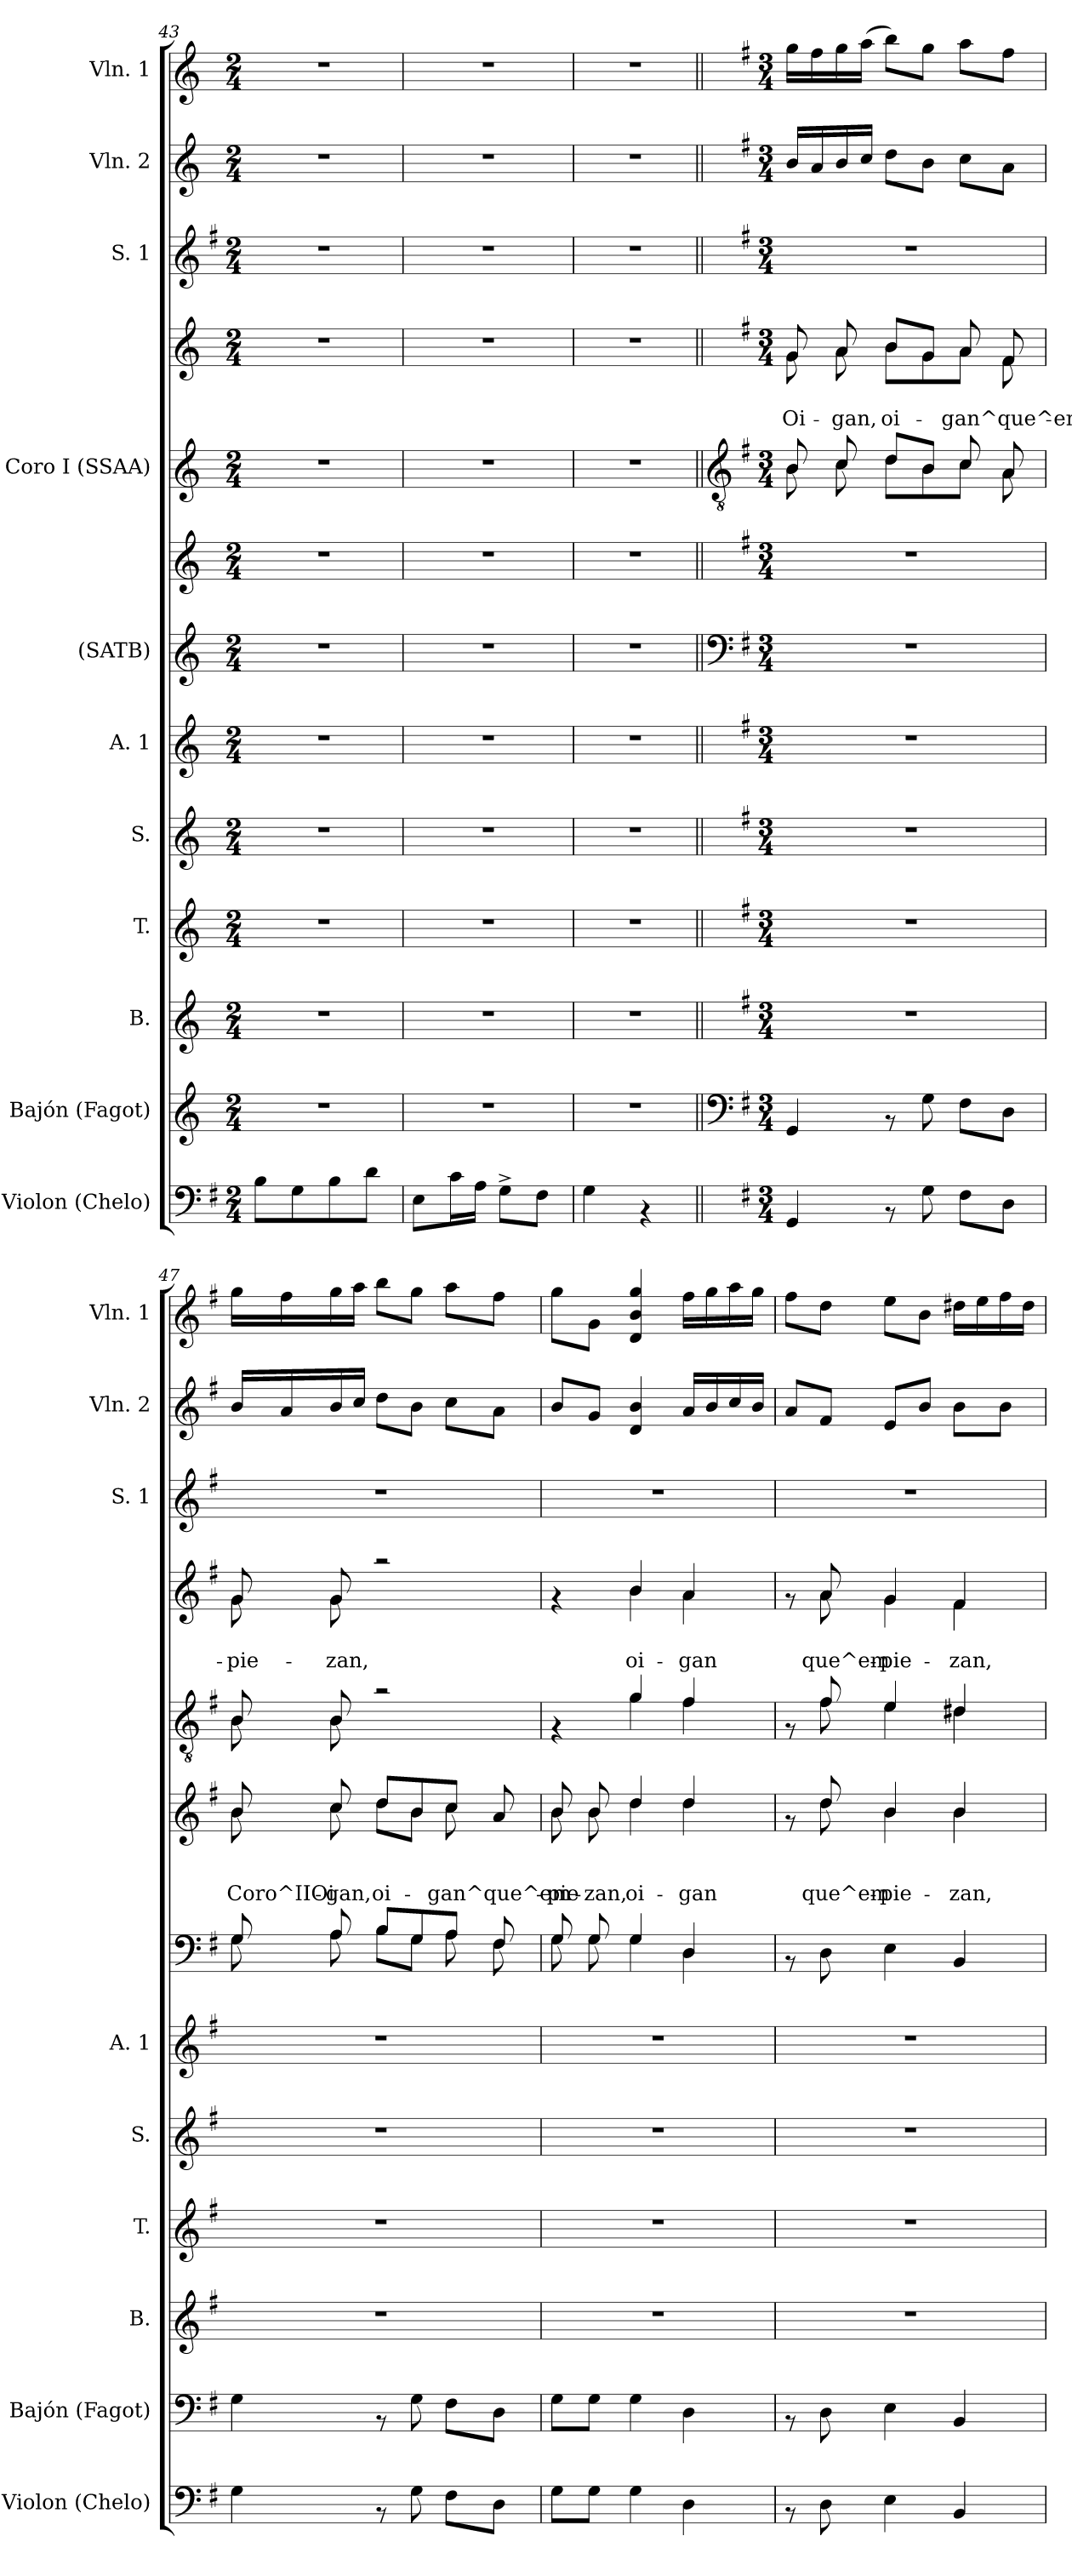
**kern	**kern	**kern	**kern	**kern	**kern	**kern	**kern	**text	**text	**text	**kern	**kern	**text	**text	**kern	**kern	**kern
*part11	*part10	*part9	*part8	*part7	*part6	*part5	*part5	*part5	*part5	*part5	*part4	*part4	*part4	*part4	*part3	*part2	*part1
*staff13	*staff12	*staff11	*staff10	*staff9	*staff8	*staff7	*staff6	*staff6	*staff6	*staff6	*staff5	*staff4	*staff4	*staff4	*staff3	*staff2	*staff1
*I"Violon (Chelo)	*I"Bajón (Fagot)	*I"B.	*I"T.	*I"S.	*I"A. 1	*I"(SATB)	*	*	*	*	*I"Coro I (SSAA)	*	*	*	*I"S. 1	*I"Vln. 2	*I"Vln. 1
*I'Violon (Chelo)	*I'Bajón (Fagot)	*I'B.	*I'T.	*I'S.	*I'A. 1	*	*	*	*	*	*	*	*	*	*I'S. 1	*I'Vln. 2	*I'Vln. 1
*clefF4	*clefG2	*clefG2	*clefG2	*clefG2	*clefG2	*clefG2	*clefG2	*	*	*	*clefG2	*clefG2	*	*	*clefG2	*clefG2	*clefG2
*k[f#]	*k[]	*k[]	*k[]	*k[]	*k[]	*k[]	*k[]	*	*	*	*k[]	*k[]	*	*	*k[f#]	*k[]	*k[]
*G:	*C:	*C:	*C:	*C:	*C:	*C:	*C:	*	*	*	*C:	*C:	*	*	*G:	*C:	*C:
*M2/4	*M2/4	*M2/4	*M2/4	*M2/4	*M2/4	*M2/4	*M2/4	*	*	*	*M2/4	*M2/4	*	*	*M2/4	*M2/4	*M2/4
=43	=43	=43	=43	=43	=43	=43	=43	=43	=43	=43	=43	=43	=43	=43	=43	=43	=43
8B\L	2r	2r	2r	2r	2r	2r	2r	.	.	.	2r	2r	.	.	2r	2r	2r
8G\	.	.	.	.	.	.	.	.	.	.	.	.	.	.	.	.	.
8B\	.	.	.	.	.	.	.	.	.	.	.	.	.	.	.	.	.
8d\J	.	.	.	.	.	.	.	.	.	.	.	.	.	.	.	.	.
=44	=44	=44	=44	=44	=44	=44	=44	=44	=44	=44	=44	=44	=44	=44	=44	=44	=44
8E\L	2r	2r	2r	2r	2r	2r	2r	.	.	.	2r	2r	.	.	2r	2r	2r
16c\L	.	.	.	.	.	.	.	.	.	.	.	.	.	.	.	.	.
16A\JJ	.	.	.	.	.	.	.	.	.	.	.	.	.	.	.	.	.
8G^>\L	.	.	.	.	.	.	.	.	.	.	.	.	.	.	.	.	.
8F#\J	.	.	.	.	.	.	.	.	.	.	.	.	.	.	.	.	.
=45	=45	=45	=45	=45	=45	=45	=45	=45	=45	=45	=45	=45	=45	=45	=45	=45	=45
4G\	2r	2r	2r	2r	2r	2r	2r	.	.	.	2r	2r	.	.	2r	2r	2r
4rAA	.	.	.	.	.	.	.	.	.	.	.	.	.	.	.	.	.
!!LO:PB:g=z
=46||	=46||	=46||	=46||	=46||	=46||	=46||	=46||	=46||	=46||	=46||	=46||	=46||	=46||	=46||	=46||	=46||	=46||
*	*clefF4	*	*	*	*	*clefF4	*	*	*	*	*clefGv2	*	*	*	*	*	*
*	*k[f#]	*k[f#]	*k[f#]	*k[f#]	*k[f#]	*k[f#]	*k[f#]	*	*	*	*k[f#]	*k[f#]	*	*	*	*k[f#]	*k[f#]
*	*G:	*G:	*G:	*G:	*G:	*G:	*G:	*	*	*	*G:	*G:	*	*	*	*G:	*G:
*M3/4	*M3/4	*M3/4	*M3/4	*M3/4	*M3/4	*M3/4	*M3/4	*	*	*	*M3/4	*M3/4	*	*	*M3/4	*M3/4	*M3/4
*	*	*	*	*	*	*	*	*	*	*	*^	*^	*	*	*	*	*
!	!	!	!	!	!	!	!	!	!	!	!	!	!	!	!	!LO:LY:b	!	!	!
4GG/	4GG/	2.r	2.r	2.r	2.r	2.r	2.r	.	.	.	8B/	8B\	8g/	8g\	.	Oi-	2.r	16b/LL	16gg\LL
.	.	.	.	.	.	.	.	.	.	.	.	.	.	.	.	.	.	16a/	16ff#\
!	!	!	!	!	!	!	!	!	!	!	!	!	!	!	!	!LO:LY:b	!	!	!
.	.	.	.	.	.	.	.	.	.	.	8c/	8c\	8a\	8a/	.	-gan,	.	16b/	16gg\
.	.	.	.	.	.	.	.	.	.	.	.	.	.	.	.	.	.	16cc/JJ	(>16aa\JJ
!	!	!	!	!	!	!	!	!	!	!	!	!	!	!	!	!LO:LY:b	!	!	!
8rAA	8rAA	.	.	.	.	.	.	.	.	.	8d\L	8d/L	8b\L	8b/L	.	oi-	.	8dd\L	8bb\L)
8G\	8G\	.	.	.	.	.	.	.	.	.	8B\	8B/J	8g\	8g/J	.	.	.	8b\J	8gg\J
!	!	!	!	!	!	!	!	!	!	!	!	!	!	!	!	!LO:LY:b	!	!	!
8F#\L	8F#\L	.	.	.	.	.	.	.	.	.	8c\J	8c/	8a\J	8a/	.	-gan^que^em-	.	8cc\L	8aa\L
8D\J	8D\J	.	.	.	.	.	.	.	.	.	8A/	8A\	8f#/	8f#\	.	.	.	8a\J	8ff#\J
=47	=47	=47	=47	=47	=47	=47	=47	=47	=47	=47	=47	=47	=47	=47	=47	=47	=47	=47	=47
*	*	*	*	*	*	*^	*^	*	*	*	*	*	*	*	*	*	*	*	*
!	!	!	!	!	!	!	!	!	!	!	!	!LO:LY:b:rj	!	!	!	!	!	!LO:LY:b	!	!	!
4G\	4G\	2.r	2.r	2.r	2.r	8G\	8G/	8b\	8b/	.	.	-Coro^IIOi-	8B\	8B/	8g\	8g/	.	-pie-	2.r	16b/LL	16gg\LL
.	.	.	.	.	.	.	.	.	.	.	.	.	.	.	.	.	.	.	.	16a/	16ff#\
!	!	!	!	!	!	!	!	!	!	!	!	!LO:LY:b:rj	!	!	!	!	!	!LO:LY:b	!	!	!
.	.	.	.	.	.	8A/	8A\	8cc/	8cc\	.	.	gan,	8B/	8B\	8g\	8g/	.	-zan,	.	16b/	16gg\
.	.	.	.	.	.	.	.	.	.	.	.	.	.	.	.	.	.	.	.	16cc/JJ	16aa\JJ
!	!	!	!	!	!	!	!	!	!	!	!	!LO:LY:b:rj	!	!	!	!	!	!	!	!	!
8rAA	8rAA	.	.	.	.	8B/L	8B\L	8dd/L	8dd\L	.	.	-oi-	2ra	2ryy	2raa	2ryy	.	.	.	8dd\L	8bb\L
8G\	8G\	.	.	.	.	8G/	8G\J	8b/	8b\J	.	.	.	.	.	.	.	.	.	.	8b\J	8gg\J
!	!	!	!	!	!	!	!	!	!	!	!	!LO:LY:b:rj	!	!	!	!	!	!	!	!	!
8F#\L	8F#\L	.	.	.	.	8A/J	8A\	8cc/J	8cc\	.	.	gan^que^em-	.	.	.	.	.	.	.	8cc\L	8aa\L
8D\J	8D\J	.	.	.	.	8F#/	8F#\	8ryy	8a/	.	.	.	.	.	.	.	.	.	.	8a\J	8ff#\J
=48	=48	=48	=48	=48	=48	=48	=48	=48	=48	=48	=48	=48	=48	=48	=48	=48	=48	=48	=48	=48	=48
!	!	!	!	!	!	!	!	!	!	!	!	!LO:LY:b:rj	!	!	!	!	!	!	!	!	!
8G\L	8G\L	2.r	2.r	2.r	2.r	8G\	8G/	8b\	8b/	.	.	-pie-	4rF	4ryy	4rf	4ryy	.	.	2.r	8b/L	8gg\L
!	!	!	!	!	!	!	!	!	!	!	!	!LO:LY:b:rj	!	!	!	!	!	!	!	!	!
8G\J	8G\J	.	.	.	.	8G\	8G/	8b/	8b\	.	.	-zan,	.	.	.	.	.	.	.	8g/J	8g\J
!	!	!	!	!	!	!	!	!	!	!	!	!LO:LY:b:rj	!	!	!	!	!	!LO:LY:b	!	!	!
4G\	4G\	.	.	.	.	4G/	4G\	4dd/	4dd\	.	.	oi-	4g/	4g\	4b/	4b\	.	oi-	.	4d/ 4b/	4d/ 4b/ 4gg/
!	!	!	!	!	!	!	!	!	!	!	!	!LO:LY:b:rj	!	!	!	!	!	!LO:LY:b	!	!	!
4D\	4D\	.	.	.	.	4D/	4D\	4dd/	4dd\	.	.	-gan	4f#/	4f#\	4a\	4a/	.	-gan	.	16a/LL	16ff#\LL
.	.	.	.	.	.	.	.	.	.	.	.	.	.	.	.	.	.	.	.	16b/	16gg\
.	.	.	.	.	.	.	.	.	.	.	.	.	.	.	.	.	.	.	.	16cc/	16aa\
.	.	.	.	.	.	.	.	.	.	.	.	.	.	.	.	.	.	.	.	16b/JJ	16gg\JJ
*	*	*	*	*	*	*v	*v	*	*	*	*	*	*	*	*	*	*	*	*	*	*
!!LO:PB:g=z
=49	=49	=49	=49	=49	=49	=49	=49	=49	=49	=49	=49	=49	=49	=49	=49	=49	=49	=49	=49	=49
8rAA	8rAA	2.r	2.r	2.r	2.r	8rAA	8rf	8ryy	.	.	.	8rF	8ryy	8rf	8ryy	.	.	2.r	8a/L	8ff#\L
!	!	!	!	!	!	!	!	!	!	!	!LO:LY:b:rj	!	!	!	!	!	!LO:LY:b	!	!	!
8D\	8D\	.	.	.	.	8D\	8dd\	8dd/	.	.	que^em-	8f#/	8f#\	8a/	8a\	.	que^em-	.	8f#/J	8dd\J
!	!	!	!	!	!	!	!	!	!	!	!LO:LY:b:rj	!	!	!	!	!	!LO:LY:b	!	!	!
4E\	4E\	.	.	.	.	4E\	4b\	4b/	.	.	-pie-	4e/	4e\	4g/	4g\	.	-pie-	.	8e/L	8ee\L
.	.	.	.	.	.	.	.	.	.	.	.	.	.	.	.	.	.	.	8b/J	8b\J
!	!	!	!	!	!	!	!	!	!	!	!LO:LY:b:rj	!	!	!	!	!	!LO:LY:b	!	!	!
4BB/	4BB/	.	.	.	.	4BB/	4b/	4b\	.	.	-zan,	4d#X/	4d#\	4f#/	4f#\	.	-zan,	.	8b\L	16dd#X\LL
.	.	.	.	.	.	.	.	.	.	.	.	.	.	.	.	.	.	.	.	16ee\
.	.	.	.	.	.	.	.	.	.	.	.	.	.	.	.	.	.	.	8b\J	16ff#\
.	.	.	.	.	.	.	.	.	.	.	.	.	.	.	.	.	.	.	.	16dd#\JJ
*	*	*	*	*	*	*	*v	*v	*	*	*	*	*	*	*	*	*	*	*	*
*	*	*	*	*	*	*	*	*	*	*	*v	*v	*	*	*	*	*	*	*
*	*	*	*	*	*	*	*	*	*	*	*	*v	*v	*	*	*	*	*
=	=	=	=	=	=	=	=	=	=	=	=	=	=	=	=	=	=
*-	*-	*-	*-	*-	*-	*-	*-	*-	*-	*-	*-	*-	*-	*-	*-	*-	*-
